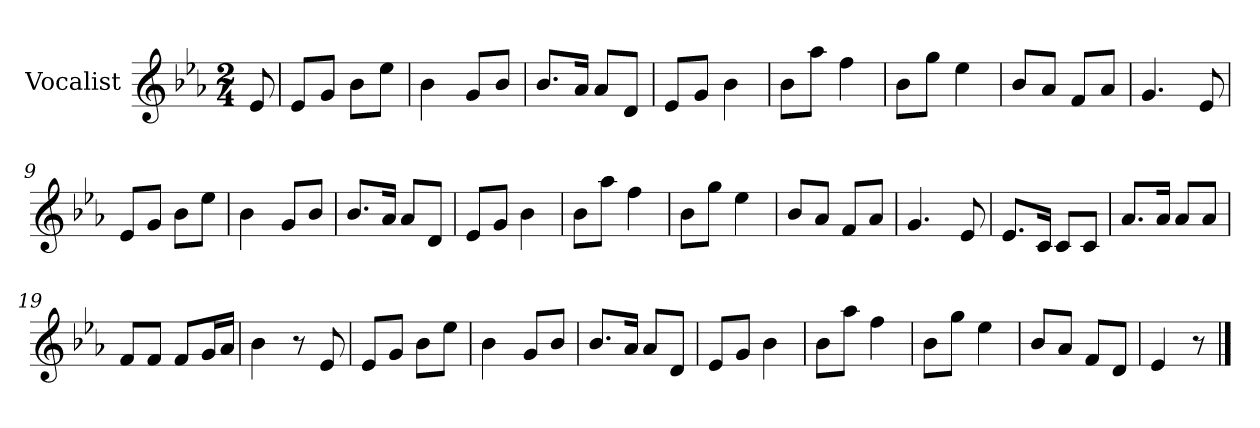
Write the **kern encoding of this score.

**kern
*part1
*staff1
*I"Vocalist
*k[b-e-a-]
*E-:
*M2/4
=
8e-
=1
8e-L
8gJ
8b-L
8ee-J
=2
4b-
8gL
8b-J
=3
8.b-L
16a-Jk
8a-L
8dJ
=4
8e-L
8gJ
4b-
=5
8b-L
8aa-J
4ff
=6
8b-L
8ggJ
4ee-
=7
8b-L
8a-J
8fL
8a-J
=8
4.g
8e-
=9
8e-L
8gJ
8b-L
8ee-J
=10
4b-
8gL
8b-J
=11
8.b-L
16a-Jk
8a-L
8dJ
=12
8e-L
8gJ
4b-
=13
8b-L
8aa-J
4ff
=14
8b-L
8ggJ
4ee-
=15
8b-L
8a-J
8fL
8a-J
=16
4.g
8e-
=17
8.e-L
16cJk
8cL
8cJ
=18
8.a-L
16a-Jk
8a-L
8a-J
=19
8fL
8fJ
8fL
16gL
16a-JJ
=20
4b-
8r
8e-
=21
8e-L
8gJ
8b-L
8ee-J
=22
4b-
8gL
8b-J
=23
8.b-L
16a-Jk
8a-L
8dJ
=24
8e-L
8gJ
4b-
=25
8b-L
8aa-J
4ff
=26
8b-L
8ggJ
4ee-
=27
8b-L
8a-J
8fL
8dJ
=28
4e-
8r
==
*-
